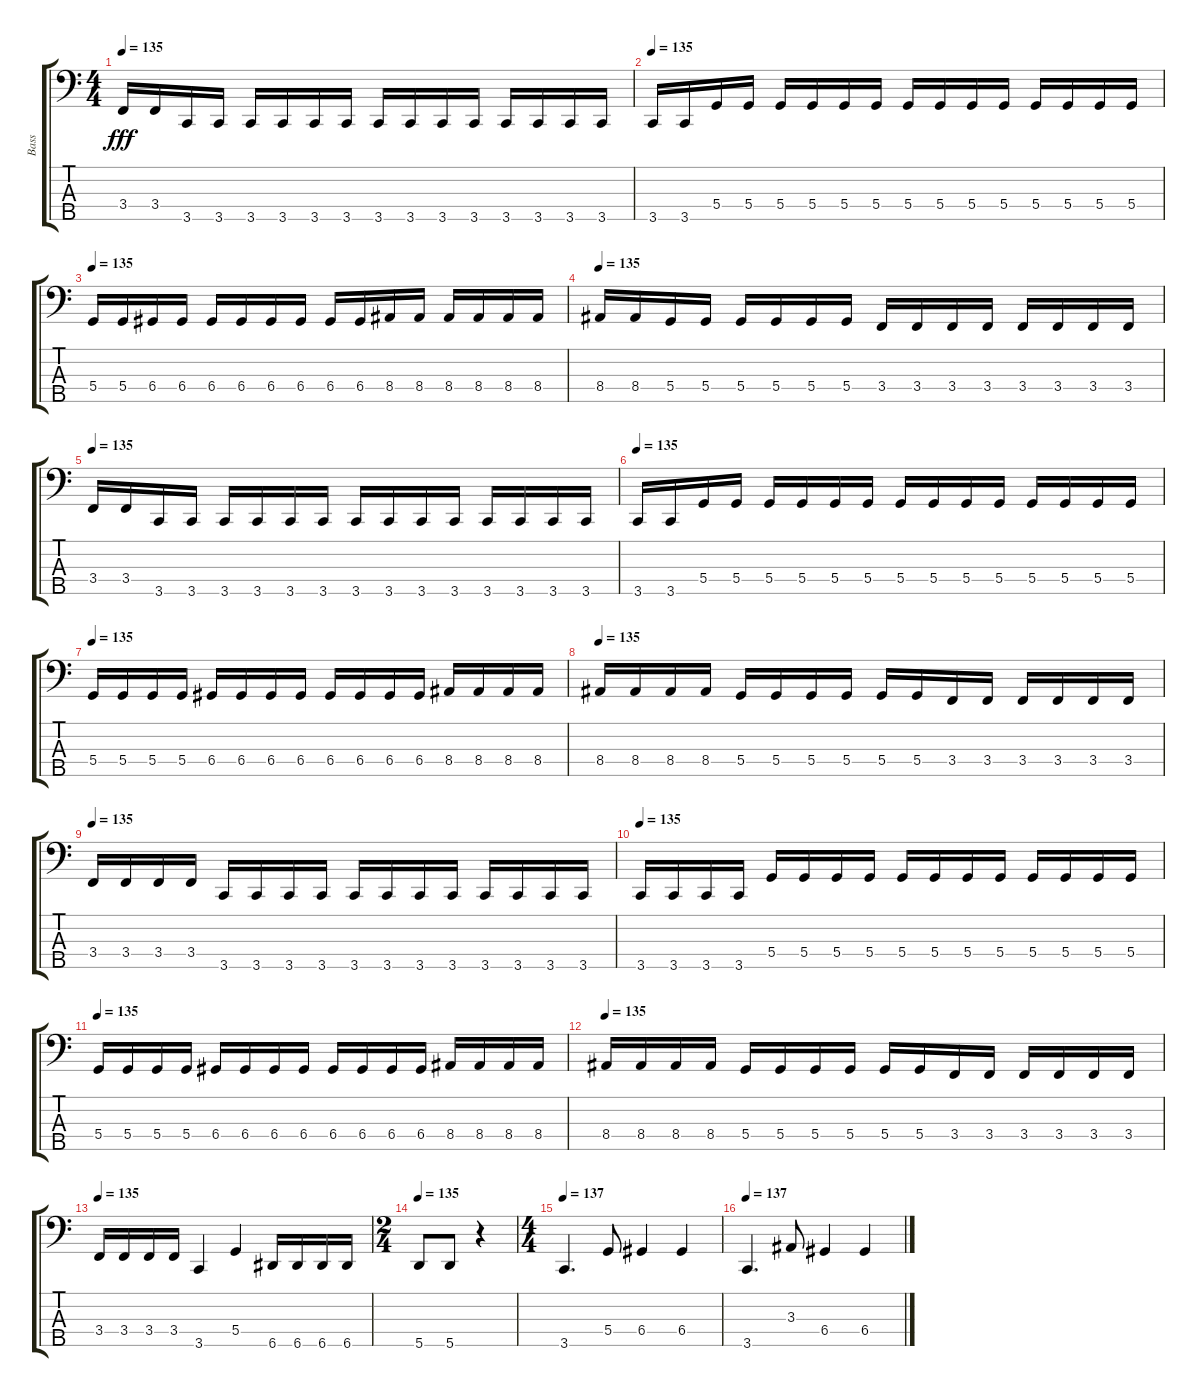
\track ("Bass" "Bass") {instrument electricbassfinger}
\staff {score tabs}
\tuning (F2 C2 G1 D1 A0) {hide}
\ts (4 4)
\tempo 135
\clef f4
\ks c
3.4.16{dy fff} 3.4.16 3.5.16 3.5.16 3.5.16 3.5.16 3.5.16 3.5.16 3.5.16 3.5.16 3.5.16 3.5.16 3.5.16 3.5.16 3.5.16 3.5.16 |
\tempo 135
3.5.16 3.5.16 5.4.16 5.4.16 5.4.16 5.4.16 5.4.16 5.4.16 5.4.16 5.4.16 5.4.16 5.4.16 5.4.16 5.4.16 5.4.16 5.4.16 |
\tempo 135
5.4.16 5.4.16 6.4.16 6.4.16 6.4.16 6.4.16 6.4.16 6.4.16 6.4.16 6.4.16 8.4.16 8.4.16 8.4.16 8.4.16 8.4.16 8.4.16 |
\tempo 135
8.4.16 8.4.16 5.4.16 5.4.16 5.4.16 5.4.16 5.4.16 5.4.16 3.4.16 3.4.16 3.4.16 3.4.16 3.4.16 3.4.16 3.4.16 3.4.16 |
\tempo 135
3.4.16 3.4.16 3.5.16 3.5.16 3.5.16 3.5.16 3.5.16 3.5.16 3.5.16 3.5.16 3.5.16 3.5.16 3.5.16 3.5.16 3.5.16 3.5.16 |
\tempo 135
3.5.16 3.5.16 5.4.16 5.4.16 5.4.16 5.4.16 5.4.16 5.4.16 5.4.16 5.4.16 5.4.16 5.4.16 5.4.16 5.4.16 5.4.16 5.4.16 |
\tempo 135
5.4.16 5.4.16 5.4.16 5.4.16 6.4.16 6.4.16 6.4.16 6.4.16 6.4.16 6.4.16 6.4.16 6.4.16 8.4.16 8.4.16 8.4.16 8.4.16 |
\tempo 135
8.4.16 8.4.16 8.4.16 8.4.16 5.4.16 5.4.16 5.4.16 5.4.16 5.4.16 5.4.16 3.4.16 3.4.16 3.4.16 3.4.16 3.4.16 3.4.16 |
\tempo 135
3.4.16 3.4.16 3.4.16 3.4.16 3.5.16 3.5.16 3.5.16 3.5.16 3.5.16 3.5.16 3.5.16 3.5.16 3.5.16 3.5.16 3.5.16 3.5.16 |
\tempo 135
3.5.16 3.5.16 3.5.16 3.5.16 5.4.16 5.4.16 5.4.16 5.4.16 5.4.16 5.4.16 5.4.16 5.4.16 5.4.16 5.4.16 5.4.16 5.4.16 |
\tempo 135
5.4.16 5.4.16 5.4.16 5.4.16 6.4.16 6.4.16 6.4.16 6.4.16 6.4.16 6.4.16 6.4.16 6.4.16 8.4.16 8.4.16 8.4.16 8.4.16 |
\tempo 135
8.4.16 8.4.16 8.4.16 8.4.16 5.4.16 5.4.16 5.4.16 5.4.16 5.4.16 5.4.16 3.4.16 3.4.16 3.4.16 3.4.16 3.4.16 3.4.16 |
\tempo 135
3.4.16 3.4.16 3.4.16 3.4.16 3.5.4 5.4.4 6.5.16 6.5.16 6.5.16 6.5.16 |
\ts (2 4)
\tempo 135
5.5.8 5.5.8 r.4 |
\ts (4 4)
\tempo 137
3.5.4{d} 5.4.8 6.4.4 6.4.4 |
\tempo 137
3.5.4{d} 3.3.8 6.4.4 6.4.4
